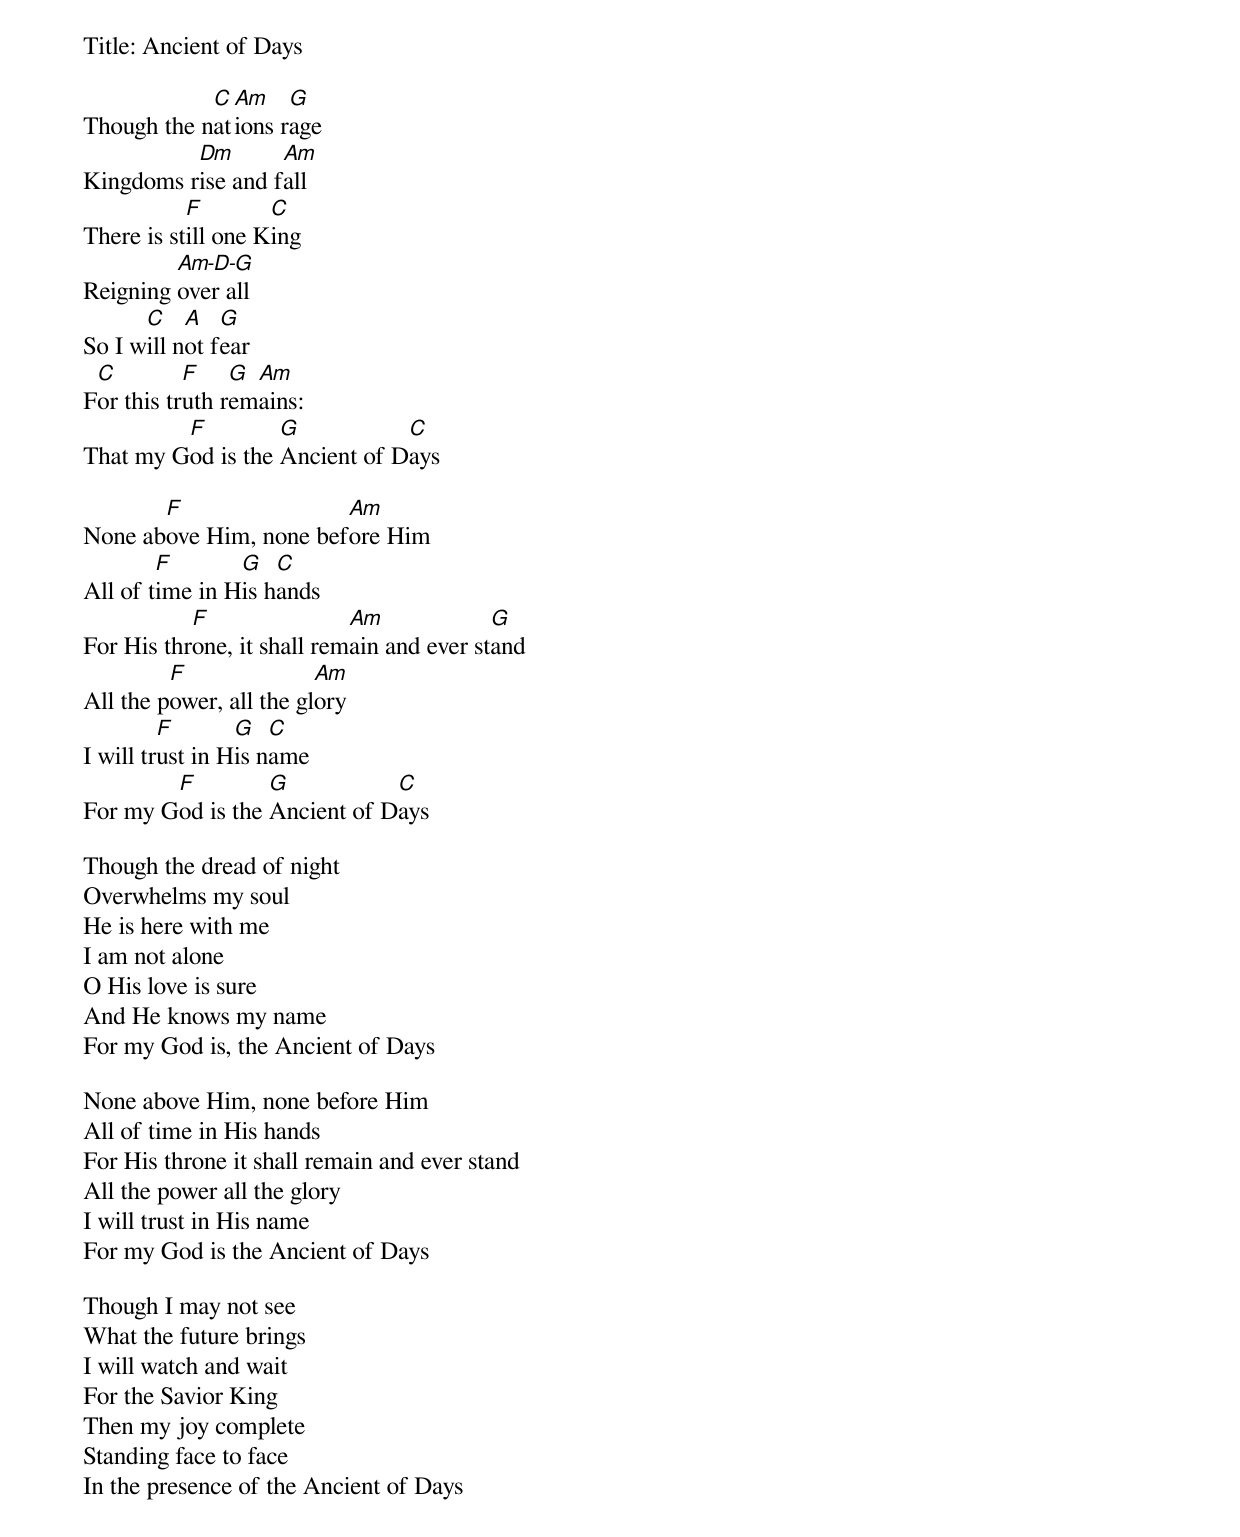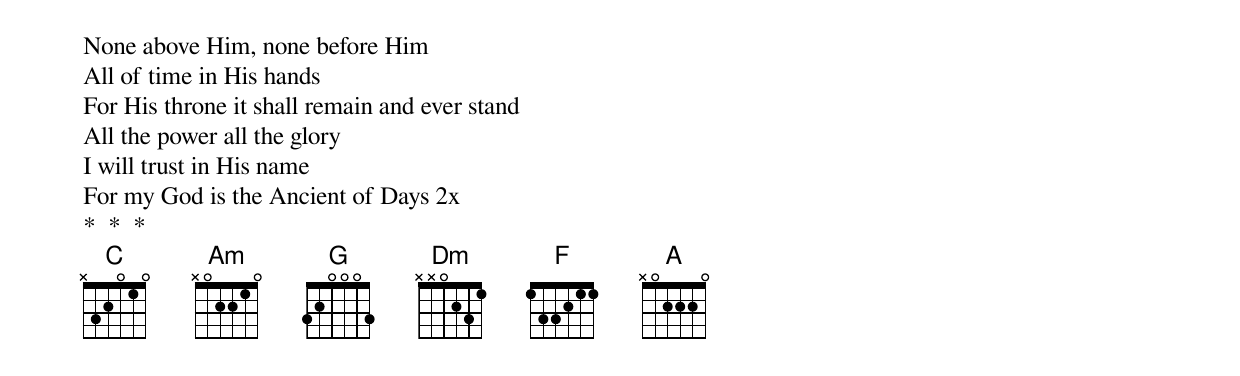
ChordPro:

Title: Ancient of Days

Though the n[C]at[Am]ions r[G]age
Kingdoms r[Dm]ise and f[Am]all
There is st[F]ill one K[C]ing
Reigning [Am-D-G]over all
So I w[C]ill n[A]ot f[G]ear
F[C]or this tr[F]uth r[G]em[Am]ains:
That my G[F]od is the [G]Ancient of D[C]ays

None ab[F]ove Him, none bef[Am]ore Him
All of t[F]ime in H[G]is h[C]ands
For His thr[F]one, it shall rem[Am]ain and ever st[G]and
All the p[F]ower, all the gl[Am]ory
I will tr[F]ust in H[G]is n[C]ame
For my G[F]od is the [G]Ancient of D[C]ays

Though the dread of night
Overwhelms my soul
He is here with me
I am not alone
O His love is sure
And He knows my name
For my God is, the Ancient of Days

None above Him, none before Him
All of time in His hands
For His throne it shall remain and ever stand
All the power all the glory
I will trust in His name
For my God is the Ancient of Days

Though I may not see
What the future brings
I will watch and wait
For the Savior King
Then my joy complete
Standing face to face
In the presence of the Ancient of Days

None above Him, none before Him
All of time in His hands
For His throne it shall remain and ever stand
All the power all the glory
I will trust in His name
For my God is the Ancient of Days 2x
*  *  *
